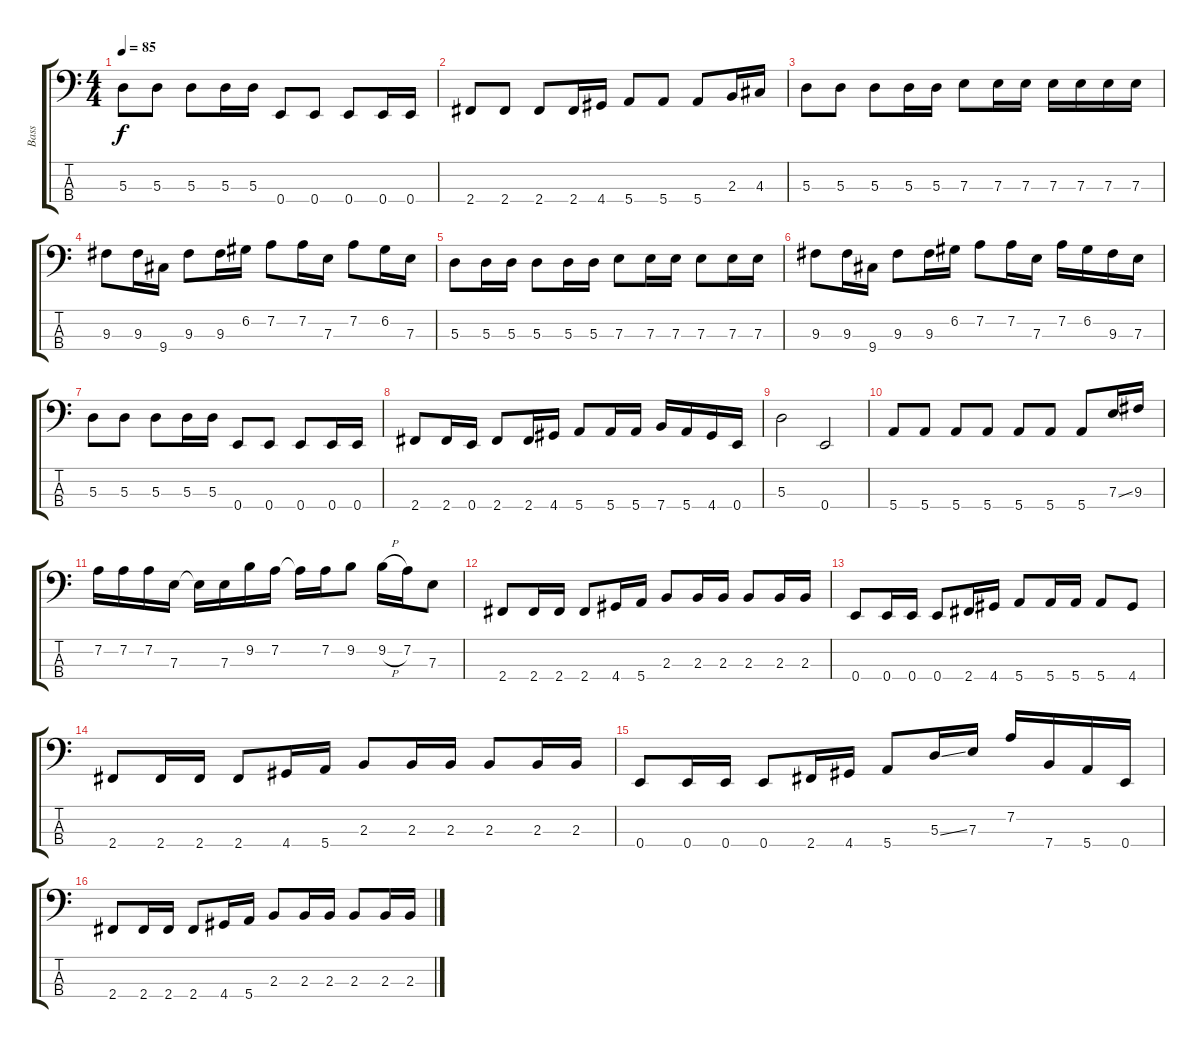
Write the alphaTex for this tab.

\track ("Bass" "Bass") {instrument electricbasspick}
\staff {score tabs}
\tuning (G2 D2 A1 E1) {hide}
\ts (4 4)
\tempo 85
\clef f4
\ks c
5.3.8{dy f} 5.3.8 5.3.8 5.3.16 5.3.16 0.4.8 0.4.8 0.4.8 0.4.16 0.4.16 |
2.4.8 2.4.8 2.4.8 2.4.16 4.4.16 5.4.8 5.4.8 5.4.8 2.3.16 4.3.16 |
5.3.8 5.3.8 5.3.8 5.3.16 5.3.16 7.3.8 7.3.16 7.3.16 7.3.16 7.3.16 7.3.16 7.3.16 |
9.3.8 9.3.16 9.4.16 9.3.8 9.3.16 6.2.16 7.2.8 7.2.16 7.3.16 7.2.8 6.2.16 7.3.16 |
5.3.8 5.3.16 5.3.16 5.3.8 5.3.16 5.3.16 7.3.8 7.3.16 7.3.16 7.3.8 7.3.16 7.3.16 |
9.3.8 9.3.16 9.4.16 9.3.8 9.3.16 6.2.16 7.2.8 7.2.16 7.3.16 7.2.16 6.2.16 9.3.16 7.3.16 |
5.3.8 5.3.8 5.3.8 5.3.16 5.3.16 0.4.8 0.4.8 0.4.8 0.4.16 0.4.16 |
2.4.8 2.4.16 0.4.16 2.4.8 2.4.16 4.4.16 5.4.8 5.4.16 5.4.16 7.4.16 5.4.16 4.4.16 0.4.16 |
5.3.2 0.4.2 |
5.4.8 5.4.8 5.4.8 5.4.8 5.4.8 5.4.8 5.4.8 7.3{ss}.16 9.3.16 |
7.2.16 7.2.16 7.2.16 7.3.16 7.3{t}.16 7.3.16 9.2.16 7.2.16 7.2{t}.16 7.2.16 9.2.8 9.2{h}.16 7.2.16 7.3.8 |
2.4.8 2.4.16 2.4.16 2.4.8 4.4.16 5.4.16 2.3.8 2.3.16 2.3.16 2.3.8 2.3.16 2.3.16 |
0.4.8 0.4.16 0.4.16 0.4.8 2.4.16 4.4.16 5.4.8 5.4.16 5.4.16 5.4.8 4.4.8 |
2.4.8 2.4.16 2.4.16 2.4.8 4.4.16 5.4.16 2.3.8 2.3.16 2.3.16 2.3.8 2.3.16 2.3.16 |
0.4.8 0.4.16 0.4.16 0.4.8 2.4.16 4.4.16 5.4.8 5.3{ss}.16 7.3.16 7.2.16 7.4.16 5.4.16 0.4.16 |
2.4.8 2.4.16 2.4.16 2.4.8 4.4.16 5.4.16 2.3.8 2.3.16 2.3.16 2.3.8 2.3.16 2.3.16
